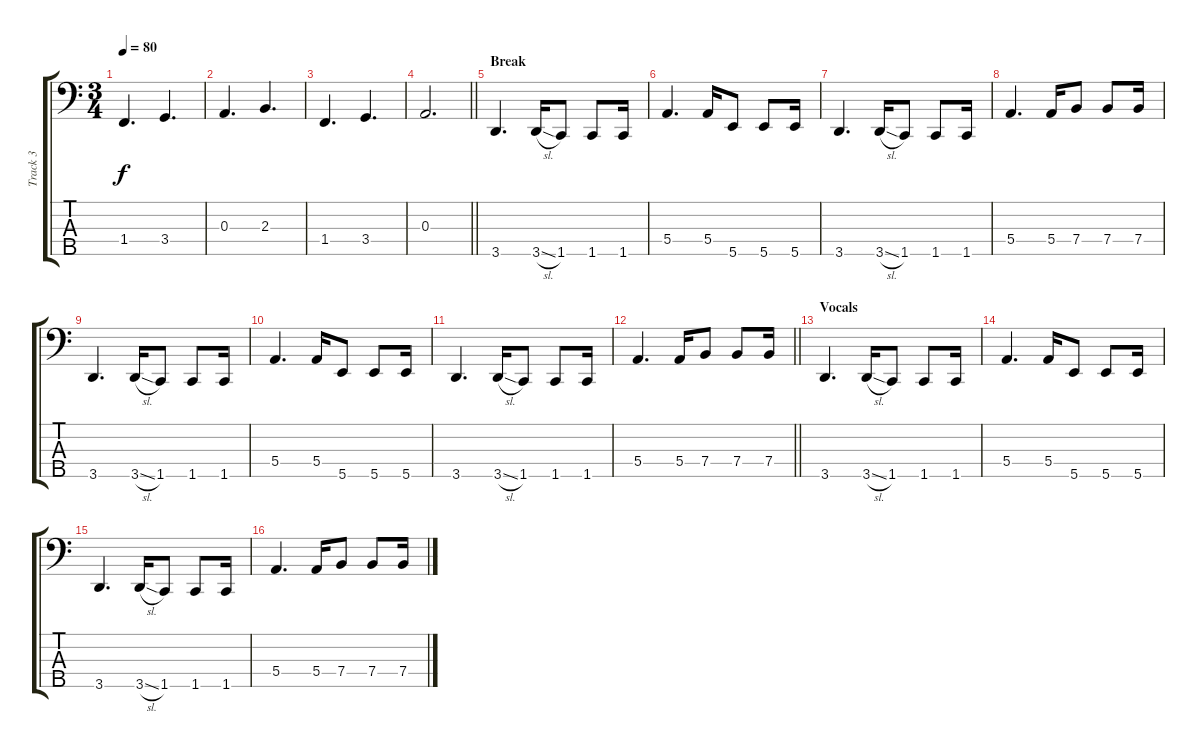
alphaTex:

\track ("Track 3" "Track 3") {instrument electricbassfinger}
\staff {score tabs}
\tuning (G2 D2 A1 E1 B0) {hide}
\ts (3 4)
\tempo 80
\clef f4
\ks c
1.4.4{d dy f} 3.4.4{d} |
0.3.4{d} 2.3.4{d} |
1.4.4{d} 3.4.4{d} |
\barLineRight lightlight
0.3.2{d} |
\section ("" "Break")
3.5.4{d} 3.5{sl}.16 1.5.8 1.5.8 1.5.16 |
5.4.4{d} 5.4.16 5.5.8 5.5.8 5.5.16 |
3.5.4{d} 3.5{sl}.16 1.5.8 1.5.8 1.5.16 |
5.4.4{d} 5.4.16 7.4.8 7.4.8 7.4.16 |
3.5.4{d} 3.5{sl}.16 1.5.8 1.5.8 1.5.16 |
5.4.4{d} 5.4.16 5.5.8 5.5.8 5.5.16 |
3.5.4{d} 3.5{sl}.16 1.5.8 1.5.8 1.5.16 |
\barLineRight lightlight
5.4.4{d} 5.4.16 7.4.8 7.4.8 7.4.16 |
\section ("" "Vocals")
3.5.4{d} 3.5{sl}.16 1.5.8 1.5.8 1.5.16 |
5.4.4{d} 5.4.16 5.5.8 5.5.8 5.5.16 |
3.5.4{d} 3.5{sl}.16 1.5.8 1.5.8 1.5.16 |
5.4.4{d} 5.4.16 7.4.8 7.4.8 7.4.16
